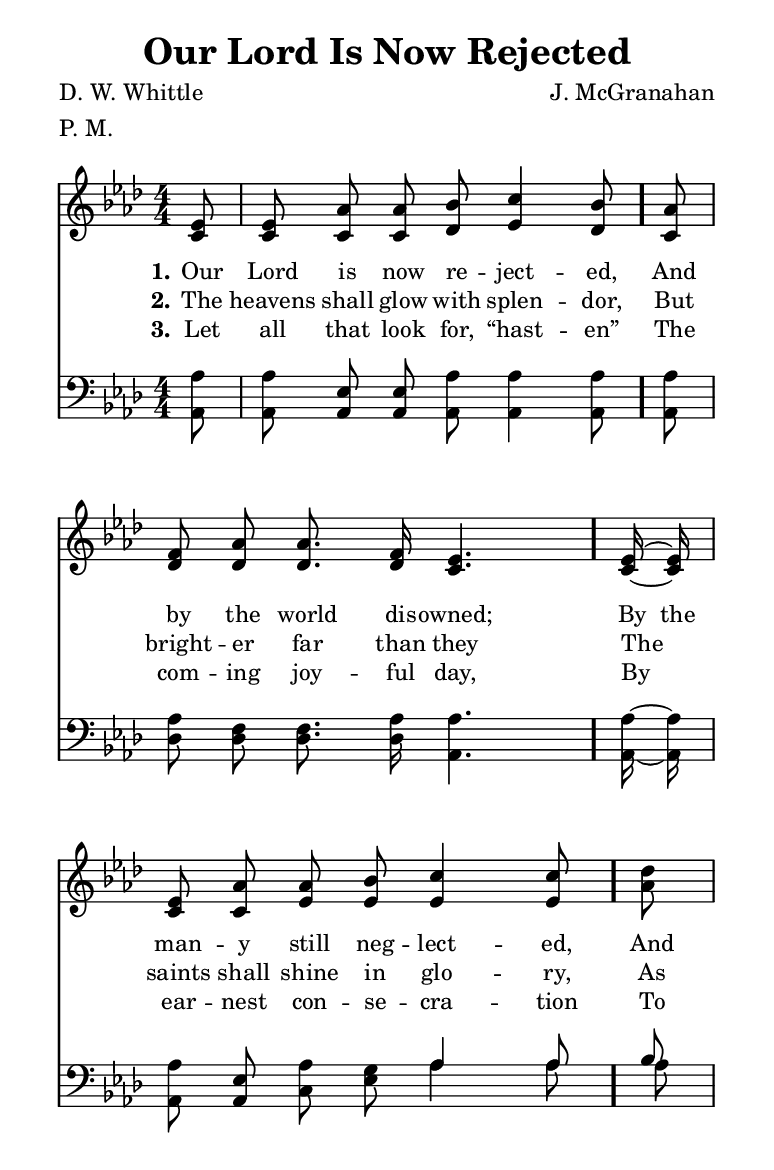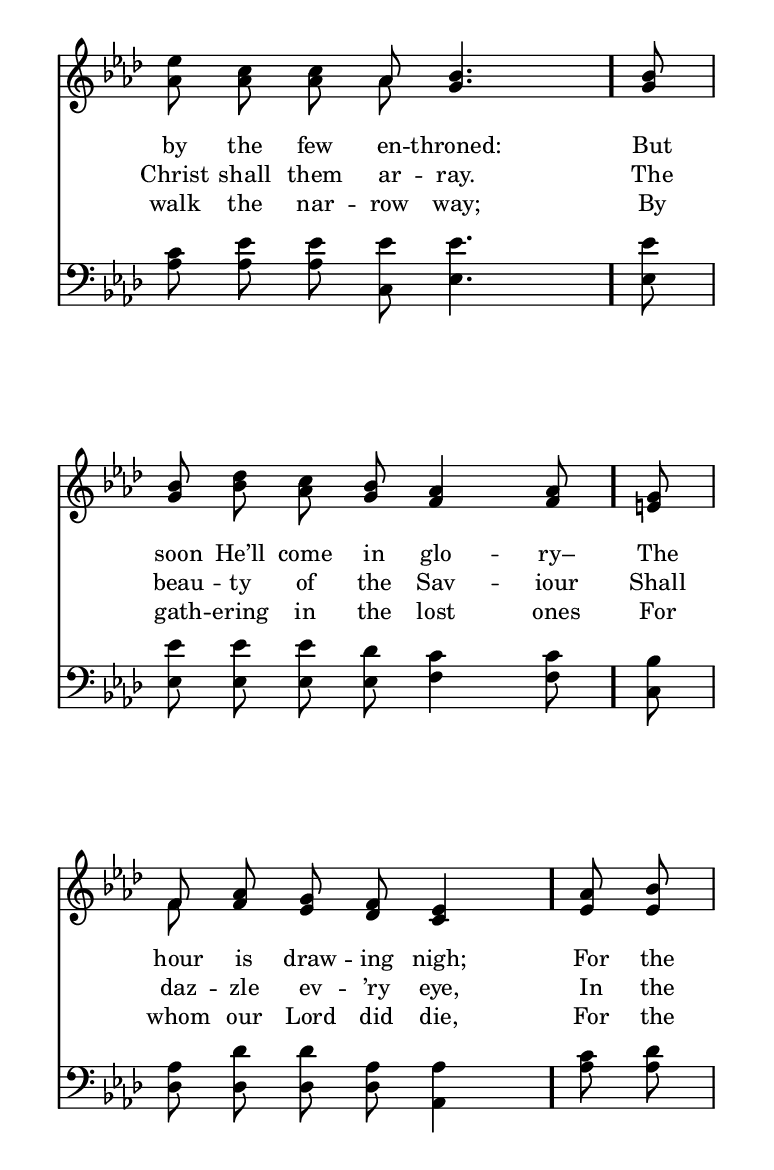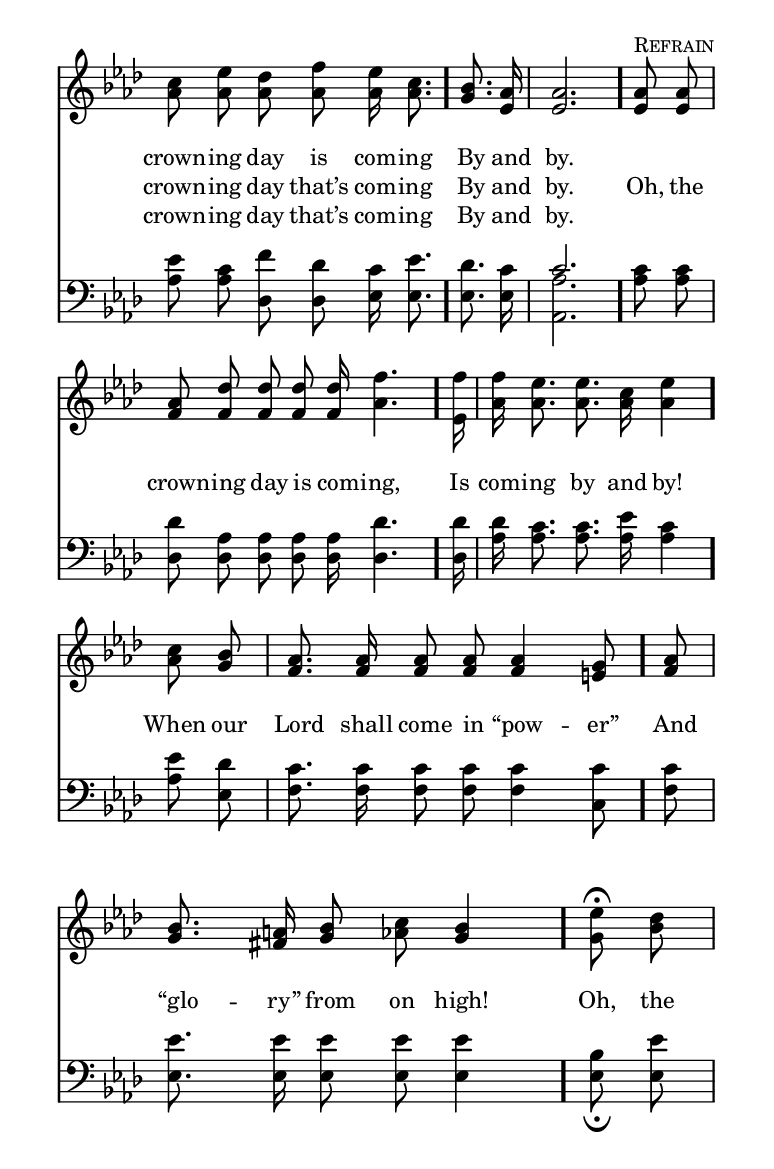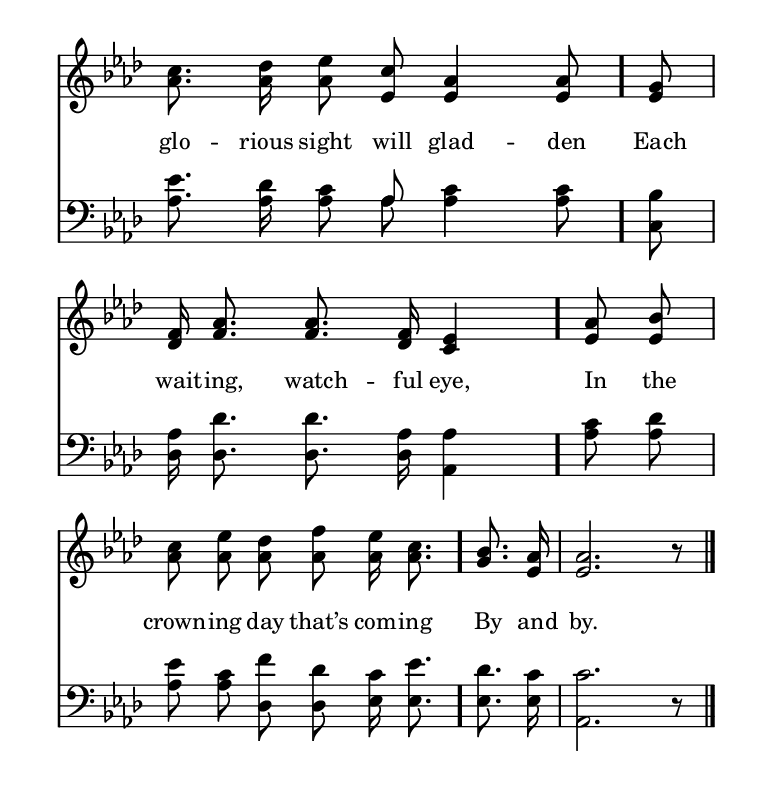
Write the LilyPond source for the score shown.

\include "common/global.ily"
\paper {
  \include "common/paper.ily"
  page-count = #(cond (is-eogsized 2) (#t #f))
  systems-per-page = #(cond (is-eogsized 4) (#t #f))
}

\header{
  hymnnumber = "188"
  title = "Our Lord Is Now Rejected"
  tunename = ""
  meter = "P. M."
  poet = "D. W. Whittle"
  composer = "J. McGranahan"
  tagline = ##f
}

ta = { \tempo 4=80 }
tb = { \tempo 4=40 }

patternA = { c8 | c8 c c c c4 c8 }
patternC = { c16 ~ c16 | c8 c c c c4 c8 }
patternB = { c8 | c8 c c8. c16 c4. }
patternD = { c8 | c8 c c c c4. }
patternE = { c8 | c8 c c c c4 }
patternF = { c8 c | c c c c c16 c8. c8. c16 | c2. }

patternG = { aes8 aes | aes des des des des16 f4. }
patternH = { f16 | f ees8. ees c16 ees4 }
patternI = { c8 bes | aes8. aes16 aes8 aes aes4 g8 }
patternJ = { aes8 | bes8. a16 bes8 c bes4 }
patternK = { ees8 des | c8. des16 ees8 c aes4 aes8 }
patternL = { g8 | f16 aes8. aes f16 ees4 }

global = {
  \include "common/overrides.ily"
  \override Staff.TimeSignature.style = #'numbered
  \time 4/4
  \override Score.MetronomeMark.transparent = ##t % hide all fermata changes too
  \ta
  \key aes \major
  \partial 8
  \autoBeamOff
}

notesSoprano = {
\global
\relative c' {

  \changePitch \patternA { ees | ees aes aes bes c bes }
  \changePitch \patternB { aes | f aes aes f ees }
  \changePitch \patternC { ees ~ ees | ees aes aes bes c c }
  \changePitch \patternD { des | ees c c aes bes }
  \changePitch \patternA { bes | bes des c bes aes aes }
  \changePitch \patternE { g | f aes g f ees }
  \changePitch \patternF { aes bes | c ees des f ees c bes aes | aes }

  \eogbreak

  << s^\markup { \small \caps "Refrain" }
  { aes8 aes | aes des des des des16 f4. } >>
  f16 | f ees8. ees c16 ees4
  c8 bes | aes8. aes16 aes8 aes aes4 g8
  aes8 | bes8. a16 bes8 c bes4
  \ta ees8 \fermata \ta des | c8. des16 ees8 c aes4 aes8
  g8 | f16 aes8. aes f16 ees4
  aes8 bes | c ees des f ees16 c8. bes aes16 | aes2. r8

  \bar "|."

}
}

notesAlto = {
\global
\relative e' {

  \changePitch \patternA { c | c c c des ees des }
  \changePitch \patternB { c | des des des des | c }
  \changePitch \patternC { c ~ c | c c ees ees ees ees }
  \changePitch \patternD { aes | aes aes aes aes g }
  \changePitch \patternA { g | g bes aes g f f }
  \changePitch \patternE { e | f f ees des c }
  \changePitch \patternF { ees ees | aes aes aes aes aes aes g ees | ees }

  \changePitch \patternG { ees ees | f f f f f aes }
  \changePitch \patternH { es | aes aes aes aes aes }
  \changePitch \patternI { aes g | f f f f f e }
  \changePitch \patternJ { f | g fis g aes! g }
  \changePitch \patternK { g bes | aes aes aes ees ees ees }
  \changePitch \patternL { ees | des f f des c }
  \changePitch \patternF { ees ees | aes aes aes aes aes aes g ees | ees r }

}
}

notesTenor = {
\global
\relative a {

  \changePitch \patternA { aes | aes ees ees aes aes aes }
  \changePitch \patternB { aes | aes f f aes aes }
  \changePitch \patternC { aes ~ aes | aes ees aes g aes aes }
  \changePitch \patternD { bes | c ees ees ees ees }
  \changePitch \patternA { ees | ees ees ees des c c }
  \changePitch \patternE { bes | aes des des aes aes }
  \changePitch \patternF { c des | ees c f des c ees des c | c }

  \changePitch \patternG { c c | des aes aes aes aes des }
  \changePitch \patternH { des | des c c ees c }
  \changePitch \patternI { ees des | c c c c c c }
  \changePitch \patternJ { c | ees ees ees ees ees }
  \changePitch \patternK { bes ees | ees des c aes c c }
  \changePitch \patternL { bes | aes des des aes aes }
  \changePitch \patternF { c des | ees c f des c ees des c | c r }

}
}

notesBass = {
\global
\relative f, {

  \changePitch \patternA { aes | aes aes aes aes aes aes }
  \changePitch \patternB { aes | des des des des aes }
  \changePitch \patternC { aes ~ aes | aes aes c ees aes aes }
  \changePitch \patternD { aes | aes aes aes c, ees }
  \changePitch \patternA { ees | ees ees ees ees f f }
  \changePitch \patternE { c | des des des des aes }
  \changePitch \patternF { aes' aes | aes aes des, des ees ees ees ees | < aes aes, > }

  \changePitch \patternG { aes aes | des, des des des des des }
  \changePitch \patternH { des | aes' aes aes aes aes }
  \changePitch \patternI { aes ees | f f f f f c }
  \changePitch \patternJ { f | ees ees ees ees ees }
  \changePitch \patternK { ees_\fermata ees | aes aes aes aes aes aes }
  \changePitch \patternL { c, | des des des des aes }
  \changePitch \patternF { aes' aes | aes aes des, des ees ees ees ees | aes, r }

}
}

Refrain = \lyricmode {

Oh, the crown -- ing day is com -- ing, \bar "."
Is com -- ing by and by! \bar "."
When our Lord shall come in “pow -- er” \bar "."
And “glo -- ry” from on high! \bar "."
Oh, the glo -- rious sight will glad -- den \bar "."
Each wait -- ing, watch -- ful eye, \bar "."
In the crown -- ing day that’s com -- ing \bar "."
By and by. \bar "."

}

wordsA = \lyricmode {
\set stanza = "1."

Our Lord is now re -- ject -- ed, \bar "."
And by the world dis -- owned; \bar "."
{ \mon } By the { \moff } man -- y still neg -- lect -- ed, \bar "."
And by the few en -- throned: \bar "."
But soon He’ll come in glo -- ry– \bar "."
The hour is draw -- ing nigh; \bar "."
For the crown -- ing day is com -- ing \bar "."
By and by. \bar "."

}

wordsB = \lyricmode {
\set stanza = "2."

The heavens shall glow with splen -- dor,
But bright -- er far than they
The saints shall shine in glo -- ry,
As Christ shall them ar -- ray.
The beau -- ty of the Sav -- iour
Shall daz -- zle ev -- ’ry eye,
In the crown -- ing day that’s com -- ing
By and by.

\Refrain

}

wordsC = \lyricmode {
\set stanza = "3."

Let all that look for, “hast -- en”
The com -- ing joy -- ful day,
By ear -- nest con -- se -- cra -- tion
To walk the nar -- row way;
By gath -- ering in the lost ones
For whom our Lord did die,
For the crown -- ing day that’s com -- ing
By and by.

}

\score {
  \context ChoirStaff <<
    \context Staff = upper <<
      \set Staff.autoBeaming = ##f
      \set ChoirStaff.systemStartDelimiter = #'SystemStartBar
      \set ChoirStaff.printPartCombineTexts = ##f
      \partcombine #'(2 . 9) \notesSoprano \notesAlto
      \context NullVoice = sopranos { \voiceOne << \notesSoprano >> }
      \context NullVoice = altos { \voiceTwo << \notesAlto >> }
      \context Lyrics = one   \lyricsto sopranos \wordsA
      \context Lyrics = two   \lyricsto sopranos \wordsB
      \context Lyrics = three \lyricsto sopranos \wordsC
    >>
    \context Staff = men <<
      \set Staff.autoBeaming = ##f
      \clef bass
      \set ChoirStaff.printPartCombineTexts = ##f
      \partcombine #'(2 . 9) \notesTenor \notesBass
      \context NullVoice = tenors { \voiceOne << \notesTenor >> }
      \context NullVoice = basses { \voiceTwo << \notesBass >> }
    >>
  >>
  \layout {
    \include "common/layout.ily"
  }
  \midi{
    \include "common/midi.ily"
  }
}

\version "2.19.49"  % necessary for upgrading to future LilyPond versions.

% vi:set et ts=2 sw=2 ai nocindent syntax=lilypond:
